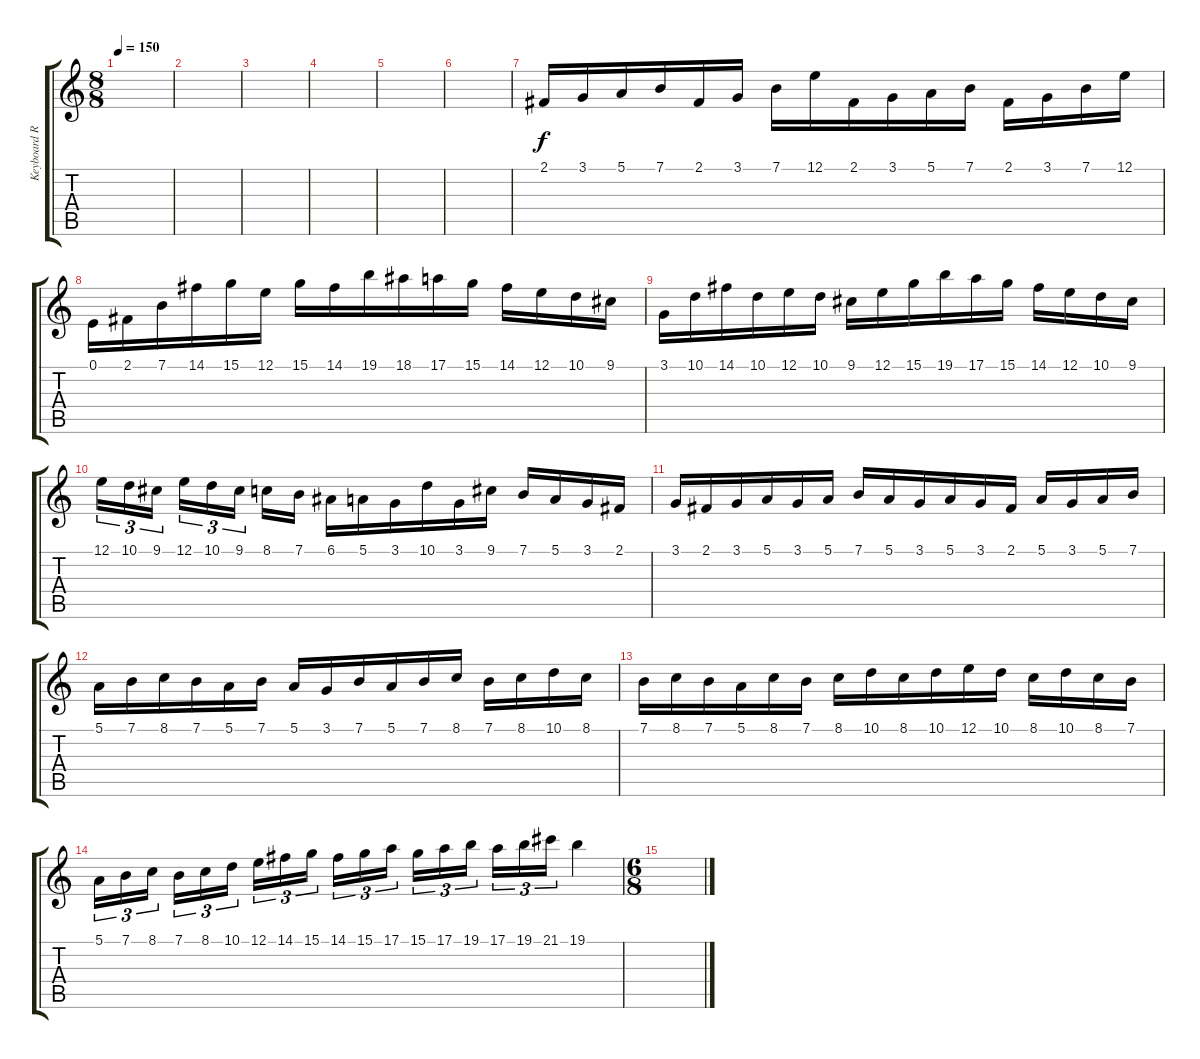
\track ("Keyboard Right Hand" "Keyboard R") {instrument electricgrandpiano}
\staff {score tabs}
\tuning (E4 B3 G3 D3 A2 E2) {hide}
\ts (8 8)
\tempo 150
\clef g2
\ks c
|
|
|
|
|
|
2.1.16{dy f volume 12} 3.1.16 5.1.16 7.1.16 2.1.16 3.1.16 7.1.16 12.1.16 2.1.16 3.1.16 5.1.16 7.1.16 2.1.16 3.1.16 7.1.16 12.1.16 |
0.1.16 2.1.16 7.1.16 14.1.16 15.1.16 12.1.16 15.1.16 14.1.16 19.1.16 18.1.16 17.1.16 15.1.16 14.1.16 12.1.16 10.1.16 9.1.16 |
3.1.16 10.1.16 14.1.16 10.1.16 12.1.16 10.1.16 9.1.16 12.1.16 15.1.16 19.1.16 17.1.16 15.1.16 14.1.16 12.1.16 10.1.16 9.1.16 |
12.1.16{tu (3 2)} 10.1.16{tu (3 2)} 9.1.16{tu (3 2)} 12.1.16{tu (3 2)} 10.1.16{tu (3 2)} 9.1.16{tu (3 2)} 8.1.16 7.1.16 6.1.16 5.1.16 3.1.16 10.1.16 3.1.16 9.1.16 7.1.16 5.1.16 3.1.16 2.1.16 |
3.1.16 2.1.16 3.1.16 5.1.16 3.1.16 5.1.16 7.1.16 5.1.16 3.1.16 5.1.16 3.1.16 2.1.16 5.1.16 3.1.16 5.1.16 7.1.16 |
5.1.16 7.1.16 8.1.16 7.1.16 5.1.16 7.1.16 5.1.16 3.1.16 7.1.16 5.1.16 7.1.16 8.1.16 7.1.16 8.1.16 10.1.16 8.1.16 |
7.1.16 8.1.16 7.1.16 5.1.16 8.1.16 7.1.16 8.1.16 10.1.16 8.1.16 10.1.16 12.1.16 10.1.16 8.1.16 10.1.16 8.1.16 7.1.16 |
5.1.16{tu (3 2)} 7.1.16{tu (3 2)} 8.1.16{tu (3 2)} 7.1.16{tu (3 2)} 8.1.16{tu (3 2)} 10.1.16{tu (3 2)} 12.1.16{tu (3 2)} 14.1.16{tu (3 2)} 15.1.16{tu (3 2)} 14.1.16{tu (3 2)} 15.1.16{tu (3 2)} 17.1.16{tu (3 2)} 15.1.16{tu (3 2)} 17.1.16{tu (3 2)} 19.1.16{tu (3 2)} 17.1.16{tu (3 2)} 19.1.16{tu (3 2)} 21.1.16{tu (3 2)} 19.1.4 |
\ts (6 8)
